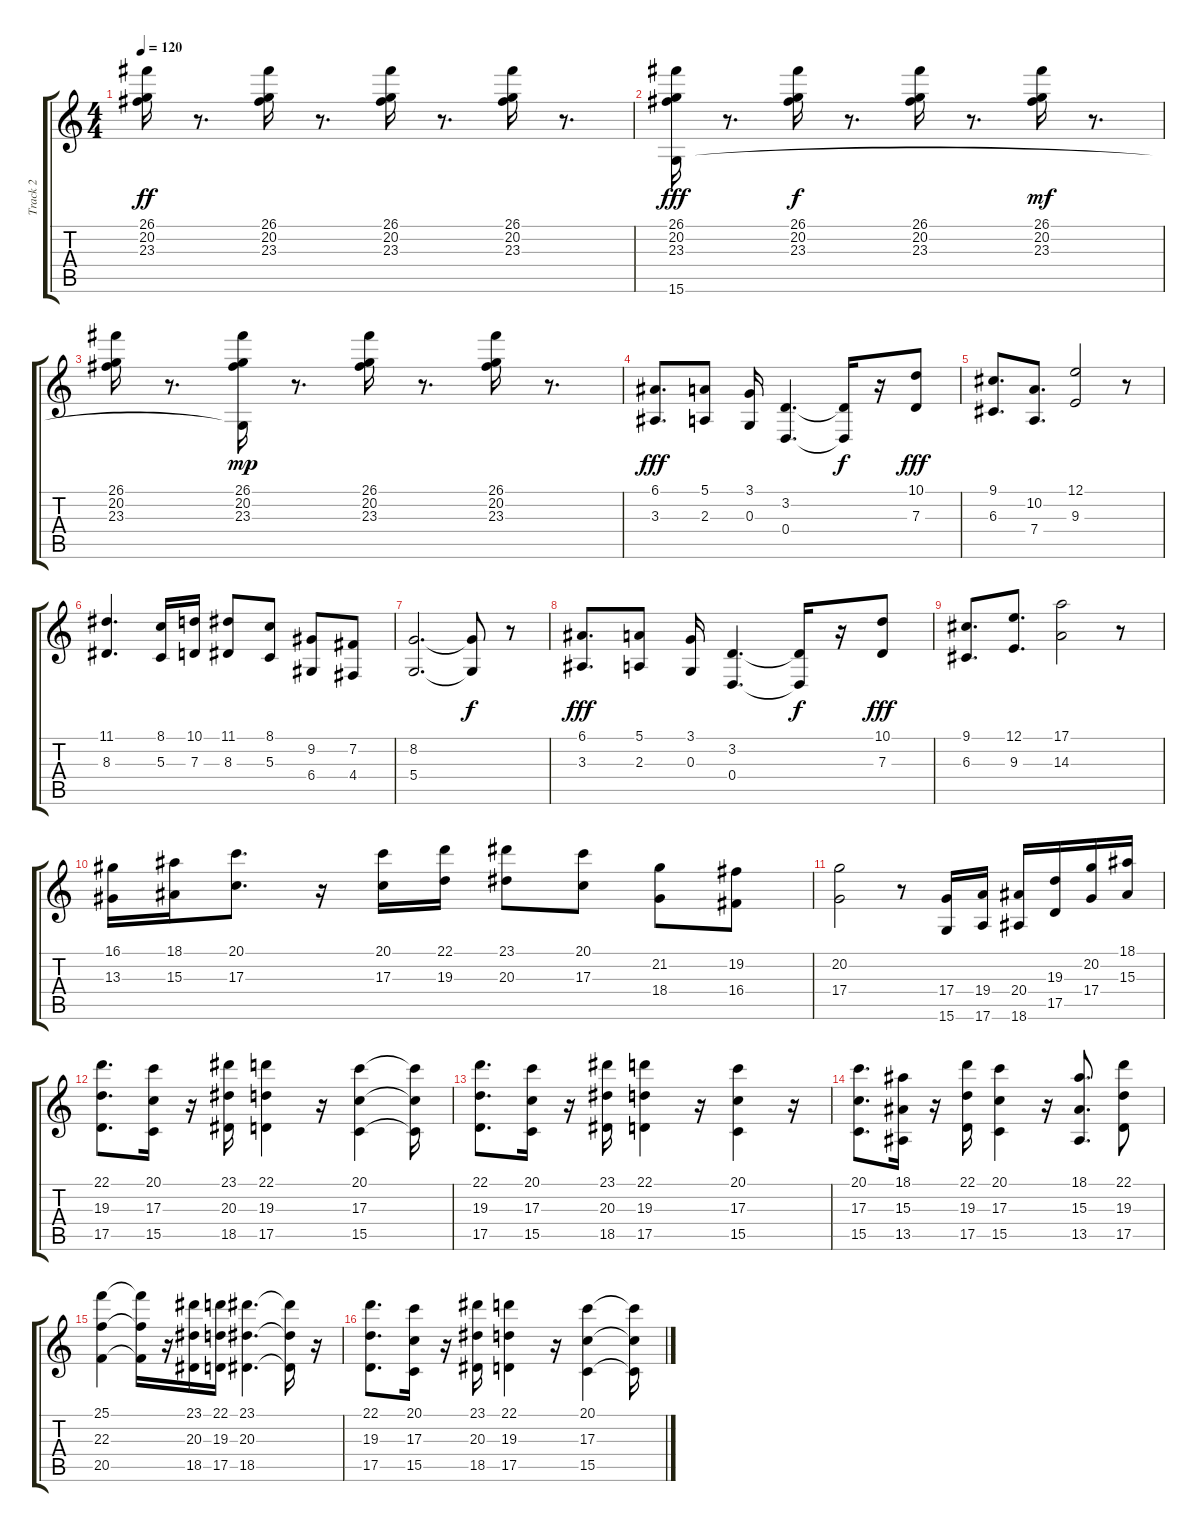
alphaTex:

\track ("Track 2" "Track 2") {instrument stringensemble1}
\staff {score tabs}
\tuning (E4 B3 G3 D3 A2 E2) {hide}
\ts (4 4)
\tempo 120
\clef g2
\ks c
(26.1 20.2 23.3).16{dy ff} r.8{d} (26.1 20.2 23.3).16 r.8{d} (26.1 20.2 23.3).16 r.8{d} (26.1 20.2 23.3).16 r.8{d} |
(26.1 20.2 23.3 15.6).16{dy fff} r.8{d} (26.1 20.2 23.3).16{dy f} r.8{d} (26.1 20.2 23.3).16 r.8{d} (26.1 20.2 23.3).16{dy mf} r.8{d} |
(26.1 20.2 23.3).16 r.8{d} (26.1 20.2 23.3 15.6{t}).16{dy mp} r.8{d} (26.1 20.2 23.3).16 r.8{d} (26.1 20.2 23.3).16 r.8{d} |
(6.1 3.3).8{d dy fff} (5.1 2.3).8 (3.1 0.3).16 (3.2 0.4).4{d} (3.2{t} 0.4{t}).16{dy f} r.16 (10.1 7.3).8{dy fff} |
(9.1 6.3).8{d} (10.2 7.4).8{d} (12.1 9.3).2 r.8 |
(11.1 8.3).4{d} (8.1 5.3).16 (10.1 7.3).16 (11.1 8.3).8 (8.1 5.3).8 (9.2 6.4).8 (7.2 4.4).8 |
(8.2 5.4).2{d} (8.2{t} 5.4{t}).8{dy f} r.8 |
(6.1 3.3).8{d dy fff} (5.1 2.3).8 (3.1 0.3).16 (3.2 0.4).4{d} (3.2{t} 0.4{t}).16{dy f} r.16 (10.1 7.3).8{dy fff} |
(9.1 6.3).8{d} (12.1 9.3).8{d} (17.1 14.3).2 r.8 |
(16.1 13.3).16 (18.1 15.3).16 (20.1 17.3).8{d} r.16 (20.1 17.3).16 (22.1 19.3).16 (23.1 20.3).8 (20.1 17.3).8 (21.2 18.4).8 (19.2 16.4).8 |
(20.2 17.4).2 r.8 (17.4 15.6).16 (19.4 17.6).16 (20.4 18.6).16 (19.3 17.5).16 (20.2 17.4).16 (18.1 15.3).16 |
(22.1 19.3 17.5).8{d} (20.1 17.3 15.5).16 r.16 (23.1 20.3 18.5).16 (22.1 19.3 17.5).4 r.16 (20.1 17.3 15.5).4 (20.1{t} 17.3{t} 15.5{t}).16 |
(22.1 19.3 17.5).8{d} (20.1 17.3 15.5).16 r.16 (23.1 20.3 18.5).16 (22.1 19.3 17.5).4 r.16 (20.1 17.3 15.5).4 r.16 |
(20.1 17.3 15.5).8{d} (18.1 15.3 13.5).16 r.16 (22.1 19.3 17.5).16 (20.1 17.3 15.5).4 r.16 (18.1 15.3 13.5).8{d} (22.1 19.3 17.5).8 |
(25.1 22.3 20.5).4 (25.1{t} 22.3{t} 20.5{t}).16 r.16 (23.1 20.3 18.5).16 (22.1 19.3 17.5).16 (23.1 20.3 18.5).4{d} (23.1{t} 20.3{t} 18.5{t}).16 r.16 |
(22.1 19.3 17.5).8{d} (20.1 17.3 15.5).16 r.16 (23.1 20.3 18.5).16 (22.1 19.3 17.5).4 r.16 (20.1 17.3 15.5).4 (20.1{t} 17.3{t} 15.5{t}).16
